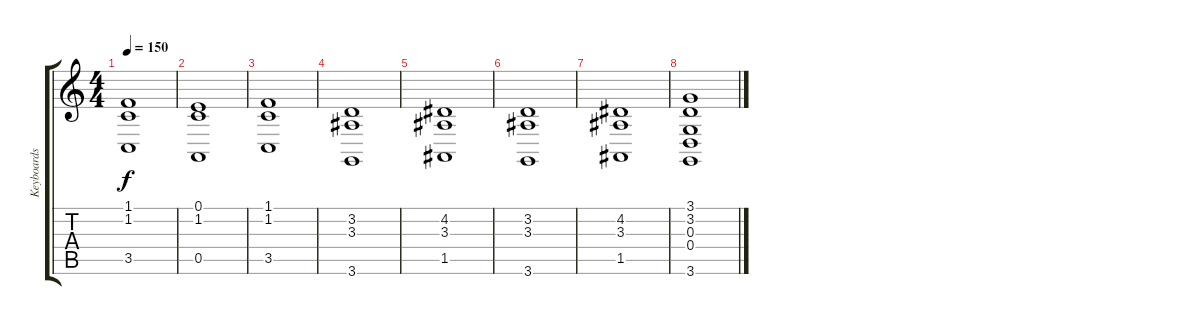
\track ("Keyboards" "Keyboards") {instrument synthstrings2}
\staff {score tabs}
\tuning (E4 B3 G3 D3 A2 E2) {hide}
\ts (4 4)
\tempo 150
\clef g2
\ks c
(1.1 1.2 3.5).1{dy f} |
(0.1 1.2 0.5).1 |
(1.1 1.2 3.5).1 |
(3.2 3.3 3.6).1 |
(4.2 3.3 1.5).1 |
(3.2 3.3 3.6).1 |
(4.2 3.3 1.5).1 |
(3.1 3.2 0.3 0.4 3.6).1
